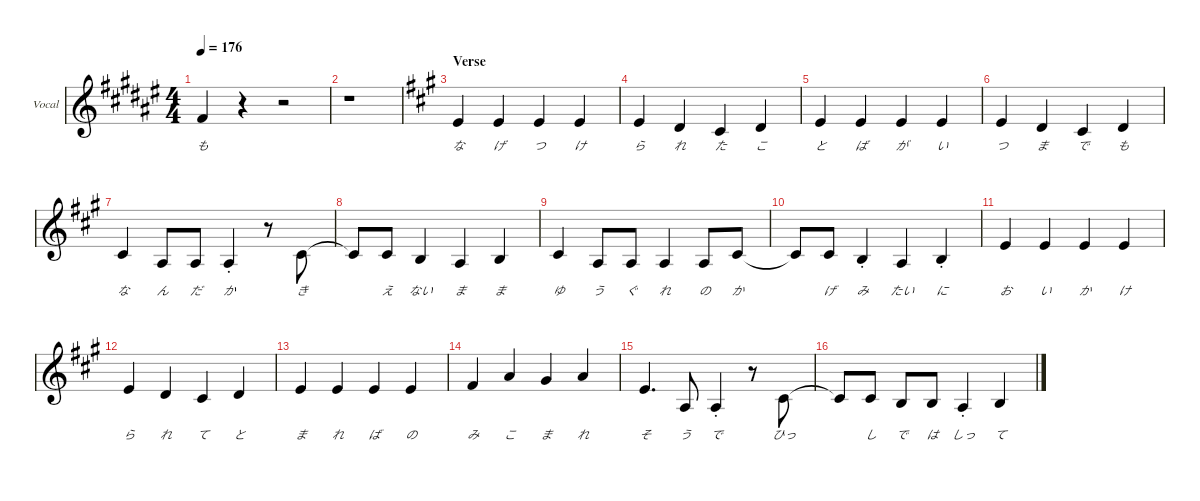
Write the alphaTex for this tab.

\defaultSystemsLayout 4
\hideDynamics
\bracketExtendMode nobrackets
\firstSystemTrackNameOrientation horizontal
\track ("Vocal" "Vocal") {defaultSystemsLayout 4 mute instrument lead7fifths}
\staff {score}
\tuning (E4 B3 G3 D3 A2 E2)
\ts (4 4)
\tempo 176
\clef g2
\scale
0.227487
\ks f#
2.1{acc #}.4{lyrics (0 "も") lyrics (1 "") lyrics (2 "") lyrics (3 "") lyrics (4 "") dy f beam Up} r.4{beam Down} r.2{beam Down} |
\scale
0.231908 r.1{beam Down} |
\section ("" "Verse")
\scale
0.29646
\ks a
0.1{acc forcenatural}.4{lyrics (0 "な") lyrics (1 "") lyrics (2 "") lyrics (3 "") lyrics (4 "") beam Up} 0.1{acc forcenatural}.4{lyrics (0 "げ") lyrics (1 "") lyrics (2 "") lyrics (3 "") lyrics (4 "") beam Up} 0.1{acc forcenatural}.4{lyrics (0 "つ") lyrics (1 "") lyrics (2 "") lyrics (3 "") lyrics (4 "") beam Up} 0.1{acc forcenatural}.4{lyrics (0 "け") lyrics (1 "") lyrics (2 "") lyrics (3 "") lyrics (4 "") beam Up} |
\scale
0.234513 0.1{acc forcenatural}.4{lyrics (0 "ら") lyrics (1 "") lyrics (2 "") lyrics (3 "") lyrics (4 "") beam Up} 3.2{acc forcenatural}.4{lyrics (0 "れ") lyrics (1 "") lyrics (2 "") lyrics (3 "") lyrics (4 "") beam Up} 2.2{acc #}.4{lyrics (0 "た") lyrics (1 "") lyrics (2 "") lyrics (3 "") lyrics (4 "") beam Up} 3.2{acc forcenatural}.4{lyrics (0 "こ") lyrics (1 "") lyrics (2 "") lyrics (3 "") lyrics (4 "") beam Up} |
\scale
0.234513 0.1{acc forcenatural}.4{lyrics (0 "と") lyrics (1 "") lyrics (2 "") lyrics (3 "") lyrics (4 "") beam Up} 0.1{acc forcenatural}.4{lyrics (0 "ば") lyrics (1 "") lyrics (2 "") lyrics (3 "") lyrics (4 "") beam Up} 0.1{acc forcenatural}.4{lyrics (0 "が") lyrics (1 "") lyrics (2 "") lyrics (3 "") lyrics (4 "") beam Up} 0.1{acc forcenatural}.4{lyrics (0 "い") lyrics (1 "") lyrics (2 "") lyrics (3 "") lyrics (4 "") beam Up} |
\scale
0.234513 0.1{acc forcenatural}.4{lyrics (0 "つ") lyrics (1 "") lyrics (2 "") lyrics (3 "") lyrics (4 "") beam Up} 3.2{acc forcenatural}.4{lyrics (0 "ま") lyrics (1 "") lyrics (2 "") lyrics (3 "") lyrics (4 "") beam Up} 2.2{acc #}.4{lyrics (0 "で") lyrics (1 "") lyrics (2 "") lyrics (3 "") lyrics (4 "") beam Up} 3.2{acc forcenatural}.4{lyrics (0 "も") lyrics (1 "") lyrics (2 "") lyrics (3 "") lyrics (4 "") beam Up} |
\scale
0.296461 2.2{acc #}.4{lyrics (0 "な") lyrics (1 "") lyrics (2 "") lyrics (3 "") lyrics (4 "") beam Up} 2.3{acc forcenatural}.8{lyrics (0 "ん") lyrics (1 "") lyrics (2 "") lyrics (3 "") lyrics (4 "") beam Up} 2.3{acc forcenatural}.8{lyrics (0 "だ") lyrics (1 "") lyrics (2 "") lyrics (3 "") lyrics (4 "") beam Up} 2.3{st acc forcenatural}.4{lyrics (0 "か") lyrics (1 "") lyrics (2 "") lyrics (3 "") lyrics (4 "") beam Up} r.8{beam Down} 2.2{acc #}.8{lyrics (0 "き") lyrics (1 "") lyrics (2 "") lyrics (3 "") lyrics (4 "") beam Up} |
\scale
0.234513 2.2{t acc #}.8{beam Up} 2.2{acc #}.8{lyrics (0 "え") lyrics (1 "") lyrics (2 "") lyrics (3 "") lyrics (4 "") beam Up} 0.2{acc forcenatural}.4{lyrics (0 "ない") lyrics (1 "") lyrics (2 "") lyrics (3 "") lyrics (4 "") beam Up} 2.3{acc forcenatural}.4{lyrics (0 "ま") lyrics (1 "") lyrics (2 "") lyrics (3 "") lyrics (4 "") beam Up} 0.2{acc forcenatural}.4{lyrics (0 "ま") lyrics (1 "") lyrics (2 "") lyrics (3 "") lyrics (4 "") beam Up} |
\scale
0.234513 2.2{acc #}.4{lyrics (0 "ゆ") lyrics (1 "") lyrics (2 "") lyrics (3 "") lyrics (4 "") beam Up} 2.3{acc forcenatural}.8{lyrics (0 "う") lyrics (1 "") lyrics (2 "") lyrics (3 "") lyrics (4 "") beam Up} 2.3{acc forcenatural}.8{lyrics (0 "ぐ") lyrics (1 "") lyrics (2 "") lyrics (3 "") lyrics (4 "") beam Up} 2.3{acc forcenatural}.4{lyrics (0 "れ") lyrics (1 "") lyrics (2 "") lyrics (3 "") lyrics (4 "") beam Up} 2.3{acc forcenatural}.8{lyrics (0 "の") lyrics (1 "") lyrics (2 "") lyrics (3 "") lyrics (4 "") beam Up} 2.2{acc #}.8{lyrics (0 "か") lyrics (1 "") lyrics (2 "") lyrics (3 "") lyrics (4 "") beam Up} |
\scale
0.234513 2.2{t acc #}.8{beam Up} 2.2{acc #}.8{lyrics (0 "げ") lyrics (1 "") lyrics (2 "") lyrics (3 "") lyrics (4 "") beam Up} 0.2{st acc forcenatural}.4{lyrics (0 "み") lyrics (1 "") lyrics (2 "") lyrics (3 "") lyrics (4 "") beam Up} 2.3{acc forcenatural}.4{lyrics (0 "たい") lyrics (1 "") lyrics (2 "") lyrics (3 "") lyrics (4 "") beam Up} 0.2{st acc forcenatural}.4{lyrics (0 "に") lyrics (1 "") lyrics (2 "") lyrics (3 "") lyrics (4 "") beam Up} |
\scale
0.296461 0.1{acc forcenatural}.4{lyrics (0 "お") lyrics (1 "") lyrics (2 "") lyrics (3 "") lyrics (4 "") beam Up} 0.1{acc forcenatural}.4{lyrics (0 "い") lyrics (1 "") lyrics (2 "") lyrics (3 "") lyrics (4 "") beam Up} 0.1{acc forcenatural}.4{lyrics (0 "か") lyrics (1 "") lyrics (2 "") lyrics (3 "") lyrics (4 "") beam Up} 0.1{acc forcenatural}.4{lyrics (0 "け") lyrics (1 "") lyrics (2 "") lyrics (3 "") lyrics (4 "") beam Up} |
\scale
0.234513 0.1{acc forcenatural}.4{lyrics (0 "ら") lyrics (1 "") lyrics (2 "") lyrics (3 "") lyrics (4 "") beam Up} 3.2{acc forcenatural}.4{lyrics (0 "れ") lyrics (1 "") lyrics (2 "") lyrics (3 "") lyrics (4 "") beam Up} 2.2{acc #}.4{lyrics (0 "て") lyrics (1 "") lyrics (2 "") lyrics (3 "") lyrics (4 "") beam Up} 3.2{acc forcenatural}.4{lyrics (0 "と") lyrics (1 "") lyrics (2 "") lyrics (3 "") lyrics (4 "") beam Up} |
\scale
0.234513 0.1{acc forcenatural}.4{lyrics (0 "ま") lyrics (1 "") lyrics (2 "") lyrics (3 "") lyrics (4 "") beam Up} 0.1{acc forcenatural}.4{lyrics (0 "れ") lyrics (1 "") lyrics (2 "") lyrics (3 "") lyrics (4 "") beam Up} 0.1{acc forcenatural}.4{lyrics (0 "ば") lyrics (1 "") lyrics (2 "") lyrics (3 "") lyrics (4 "") beam Up} 0.1{acc forcenatural}.4{lyrics (0 "の") lyrics (1 "") lyrics (2 "") lyrics (3 "") lyrics (4 "") beam Up} |
\scale
0.234513 2.1{acc #}.4{lyrics (0 "み") lyrics (1 "") lyrics (2 "") lyrics (3 "") lyrics (4 "") beam Up} 5.1{acc forcenatural}.4{lyrics (0 "こ") lyrics (1 "") lyrics (2 "") lyrics (3 "") lyrics (4 "") beam Up} 4.1{acc #}.4{lyrics (0 "ま") lyrics (1 "") lyrics (2 "") lyrics (3 "") lyrics (4 "") beam Up} 5.1{acc forcenatural}.4{lyrics (0 "れ") lyrics (1 "") lyrics (2 "") lyrics (3 "") lyrics (4 "") beam Up} |
\scale
0.296461 0.1{acc forcenatural}.4{d lyrics (0 "そ") lyrics (1 "") lyrics (2 "") lyrics (3 "") lyrics (4 "") beam Up} 2.3{acc forcenatural}.8{lyrics (0 "う") lyrics (1 "") lyrics (2 "") lyrics (3 "") lyrics (4 "") beam Up} 2.3{st acc forcenatural}.4{lyrics (0 "で") lyrics (1 "") lyrics (2 "") lyrics (3 "") lyrics (4 "") beam Up} r.8{beam Down} 2.2{acc #}.8{lyrics (0 "ひっ") lyrics (1 "") lyrics (2 "") lyrics (3 "") lyrics (4 "") beam Up} |
\scale
0.234513 2.2{t acc #}.8{beam Up} 2.2{acc #}.8{lyrics (0 "し") lyrics (1 "") lyrics (2 "") lyrics (3 "") lyrics (4 "") beam Up} 0.2{acc forcenatural}.8{lyrics (0 "で") lyrics (1 "") lyrics (2 "") lyrics (3 "") lyrics (4 "") beam Up} 0.2{acc forcenatural}.8{lyrics (0 "は") lyrics (1 "") lyrics (2 "") lyrics (3 "") lyrics (4 "") beam Up} 2.3{st acc forcenatural}.4{lyrics (0 "しっ") lyrics (1 "") lyrics (2 "") lyrics (3 "") lyrics (4 "") beam Up} 0.2{acc forcenatural}.4{lyrics (0 "て") lyrics (1 "") lyrics (2 "") lyrics (3 "") lyrics (4 "") beam Up}
